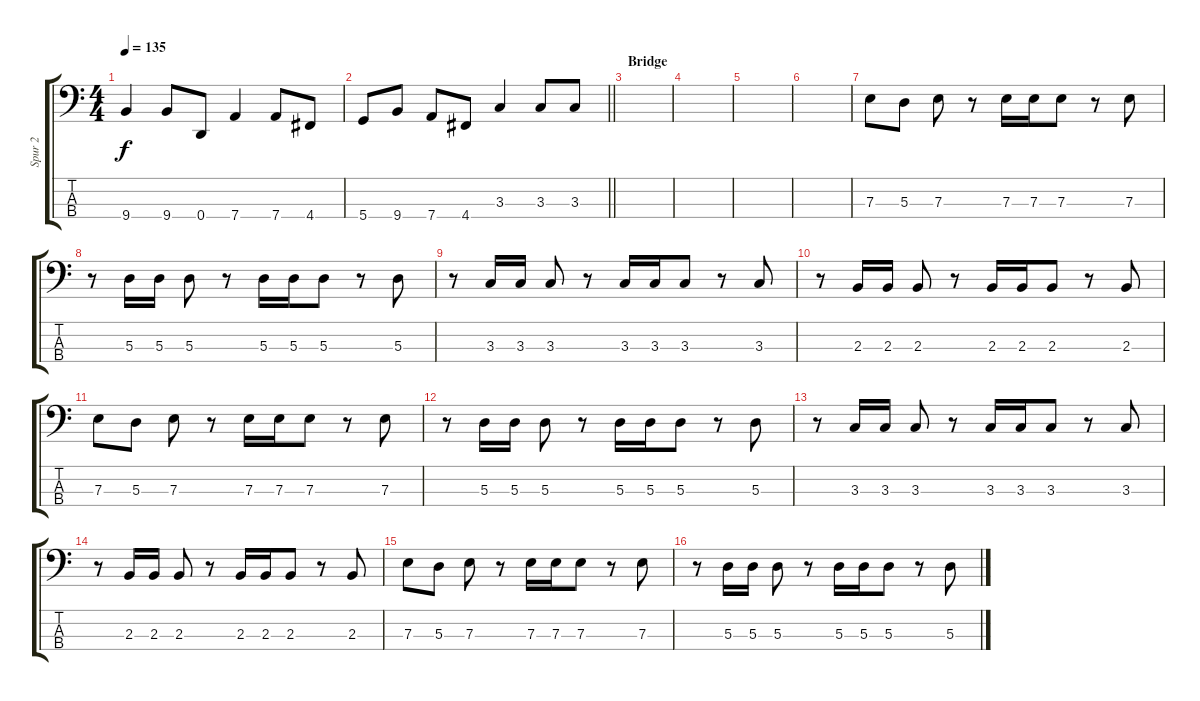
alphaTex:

\track ("Spur 2" "Spur 2") {instrument electricbassfinger}
\staff {score tabs}
\tuning (G2 D2 A1 D1) {hide}
\ts (4 4)
\tempo 135
\clef f4
\ks c
9.4.4{dy f} 9.4.8 0.4.8 7.4.4 7.4.8 4.4.8 |
\barLineRight lightlight
5.4.8 9.4.8 7.4.8 4.4.8 3.3.4 3.3.8 3.3.8 |
\section ("" "Bridge")
|
|
|
|
7.3.8 5.3.8 7.3.8 r.8 7.3.16 7.3.16 7.3.8 r.8 7.3.8 |
r.8 5.3.16 5.3.16 5.3.8 r.8 5.3.16 5.3.16 5.3.8 r.8 5.3.8 |
r.8 3.3.16 3.3.16 3.3.8 r.8 3.3.16 3.3.16 3.3.8 r.8 3.3.8 |
r.8 2.3.16 2.3.16 2.3.8 r.8 2.3.16 2.3.16 2.3.8 r.8 2.3.8 |
7.3.8 5.3.8 7.3.8 r.8 7.3.16 7.3.16 7.3.8 r.8 7.3.8 |
r.8 5.3.16 5.3.16 5.3.8 r.8 5.3.16 5.3.16 5.3.8 r.8 5.3.8 |
r.8 3.3.16 3.3.16 3.3.8 r.8 3.3.16 3.3.16 3.3.8 r.8 3.3.8 |
r.8 2.3.16 2.3.16 2.3.8 r.8 2.3.16 2.3.16 2.3.8 r.8 2.3.8 |
7.3.8 5.3.8 7.3.8 r.8 7.3.16 7.3.16 7.3.8 r.8 7.3.8 |
r.8 5.3.16 5.3.16 5.3.8 r.8 5.3.16 5.3.16 5.3.8 r.8 5.3.8
